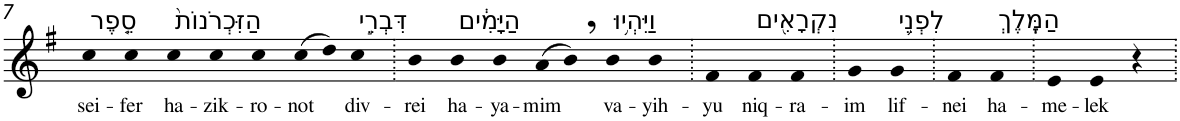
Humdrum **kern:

**kern	**text
*part1	*part1
*staff1	*staff1
*I"Piano	*
*I'Pno	*
!!LO:PB:g=z
*clefG2	*
*k[f#]	*
*G:	*
=7	=7
!LO:TX:a:t=סֵ֤פֶר	!
!	!LO:LY:b
4cc	sei-
!	!LO:LY:b
4cc	-fer
!LO:TX:a:t=הַזִּכְרֹנוֹת֙	!
!	!LO:LY:b
4cc	ha-
!	!LO:LY:b
4cc	-zik-
!	!LO:LY:b
4cc	-ro-
!	!LO:LY:b
(>8cc	-not
8dd)	.
!LO:TX:a:t=דִּבְרֵ֣י	!
!	!LO:LY:b
4cc	div-
=8.	=8.
!	!LO:LY:b
4b	-rei
!LO:TX:a:t=הַיָּמִ֔ים	!
!	!LO:LY:b
4b	ha-
!	!LO:LY:b
4b	-ya-
!	!LO:LY:b
(>8a	-mim
8b,)	.
!LO:TX:a:t=וַיִּהְי֥וּ	!
!	!LO:LY:b
4b	va-
!	!LO:LY:b
4b	-yih-
=9.	=9.
!	!LO:LY:b
4f#	-yu
!LO:TX:a:t=נִקְרָאִ֖ים	!
!	!LO:LY:b
4f#	niq-
!	!LO:LY:b
4f#	-ra-
=10.	=10.
!	!LO:LY:b
4g	-im
!LO:TX:a:t=לִפְנֵ֥י	!
!	!LO:LY:b
4g	lif-
=11.	=11.
!	!LO:LY:b
4f#	-nei
!LO:TX:a:t=הַמֶּֽלֶךְ	!
!	!LO:LY:b
4f#	ha-
=12.	=12.
!	!LO:LY:b
4e	-me-
!	!LO:LY:b
4e	-lek
4r	.
=.	=.
*-	*-
